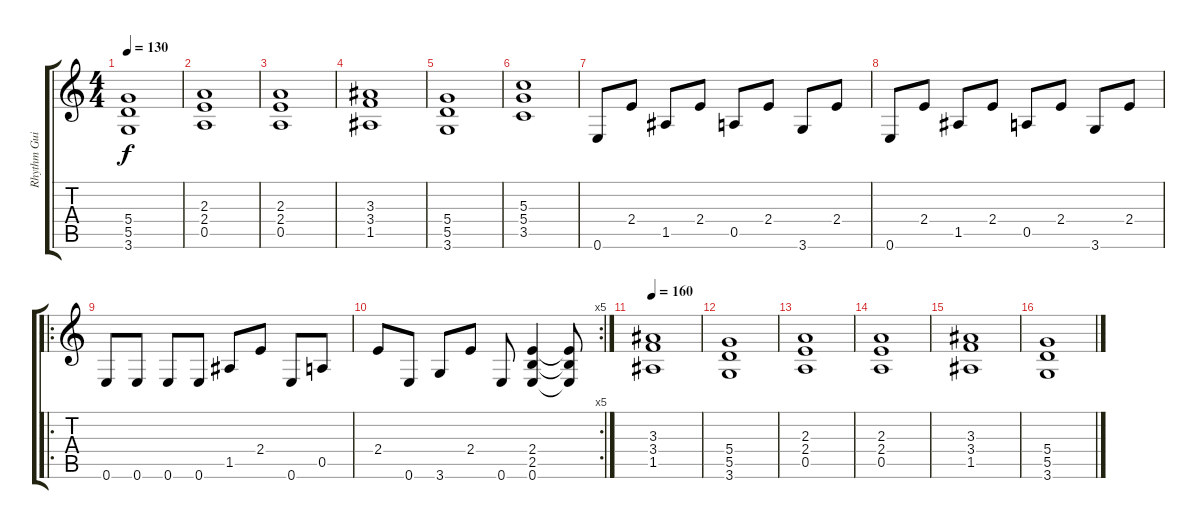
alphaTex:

\track ("Rhythm Guitar" "Rhythm Gui") {instrument distortionguitar}
\staff {score tabs}
\tuning (E4 B3 G3 D3 A2 E2) {hide}
\ts (4 4)
\tempo 130
\clef g2
\ks c
(5.4 5.5 3.6).1{dy f} |
(2.3 2.4 0.5).1 |
(2.3 2.4 0.5).1 |
(3.3 3.4 1.5).1 |
(5.4 5.5 3.6).1 |
(5.3 5.4 3.5).1 |
0.6.8 2.4.8 1.5.8 2.4.8 0.5.8 2.4.8 3.6.8 2.4.8 |
0.6.8 2.4.8 1.5.8 2.4.8 0.5.8 2.4.8 3.6.8 2.4.8 |
\ro
0.6.8 0.6.8 0.6.8 0.6.8 1.5.8 2.4.8 0.6.8 0.5.8 |
\rc 5
2.4.8 0.6.8 3.6.8 2.4.8 0.6.8 (2.4 2.5 0.6).4 (2.4{t} 2.5{t} 0.6{t}).8 |
\tempo 160
(3.3 3.4 1.5).1 |
(5.4 5.5 3.6).1 |
(2.3 2.4 0.5).1 |
(2.3 2.4 0.5).1 |
(3.3 3.4 1.5).1 |
(5.4 5.5 3.6).1
